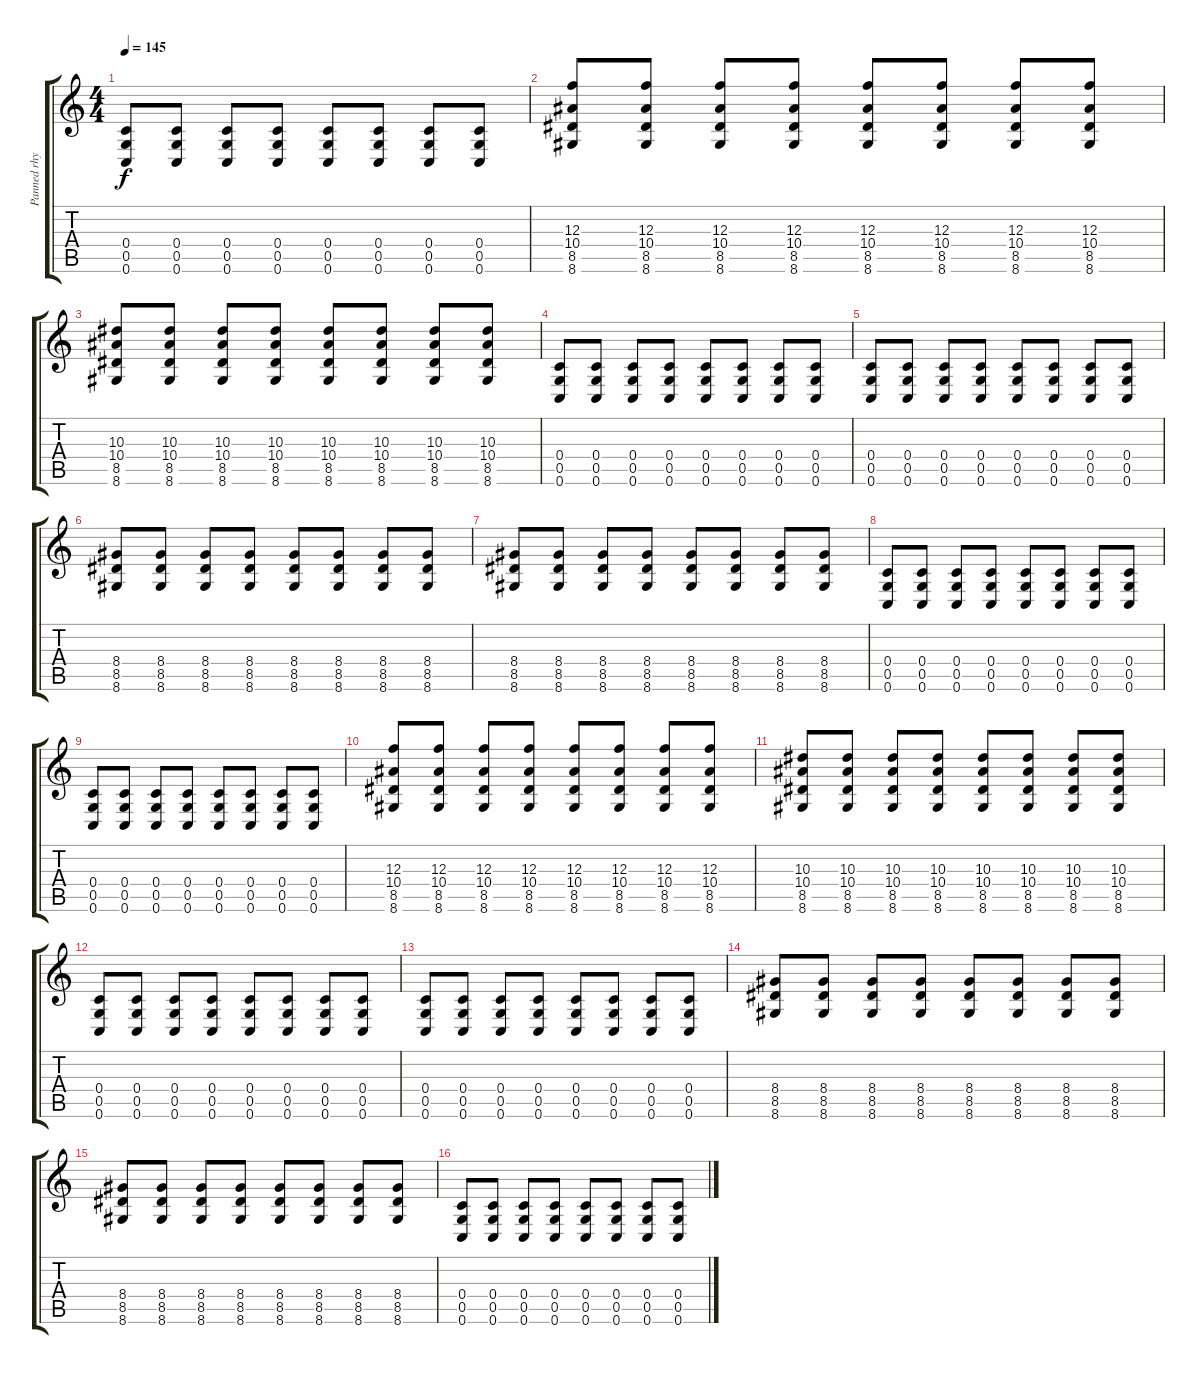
\track ("Panned rhythm guitar 2" "Panned rhy") {instrument distortionguitar}
\staff {score tabs}
\tuning (D4 A3 F3 C3 G2 C2) {hide}
\ts (4 4)
\tempo 145
\clef g2
\ks c
(0.4 0.5 0.6).8{dy f} (0.4 0.5 0.6).8 (0.4 0.5 0.6).8 (0.4 0.5 0.6).8 (0.4 0.5 0.6).8 (0.4 0.5 0.6).8 (0.4 0.5 0.6).8 (0.4 0.5 0.6).8 |
(12.3 10.4 8.5 8.6).8 (12.3 10.4 8.5 8.6).8 (12.3 10.4 8.5 8.6).8 (12.3 10.4 8.5 8.6).8 (12.3 10.4 8.5 8.6).8 (12.3 10.4 8.5 8.6).8 (12.3 10.4 8.5 8.6).8 (12.3 10.4 8.5 8.6).8 |
(10.3 10.4 8.5 8.6).8 (10.3 10.4 8.5 8.6).8 (10.3 10.4 8.5 8.6).8 (10.3 10.4 8.5 8.6).8 (10.3 10.4 8.5 8.6).8 (10.3 10.4 8.5 8.6).8 (10.3 10.4 8.5 8.6).8 (10.3 10.4 8.5 8.6).8 |
(0.4 0.5 0.6).8{balance 8} (0.4 0.5 0.6).8 (0.4 0.5 0.6).8 (0.4 0.5 0.6).8 (0.4 0.5 0.6).8 (0.4 0.5 0.6).8 (0.4 0.5 0.6).8 (0.4 0.5 0.6).8 |
(0.4 0.5 0.6).8 (0.4 0.5 0.6).8 (0.4 0.5 0.6).8 (0.4 0.5 0.6).8 (0.4 0.5 0.6).8 (0.4 0.5 0.6).8 (0.4 0.5 0.6).8 (0.4 0.5 0.6).8 |
(8.4 8.5 8.6).8 (8.4 8.5 8.6).8 (8.4 8.5 8.6).8 (8.4 8.5 8.6).8 (8.4 8.5 8.6).8 (8.4 8.5 8.6).8 (8.4 8.5 8.6).8 (8.4 8.5 8.6).8 |
(8.4 8.5 8.6).8 (8.4 8.5 8.6).8 (8.4 8.5 8.6).8 (8.4 8.5 8.6).8 (8.4 8.5 8.6).8 (8.4 8.5 8.6).8 (8.4 8.5 8.6).8 (8.4 8.5 8.6).8 |
(0.4 0.5 0.6).8 (0.4 0.5 0.6).8 (0.4 0.5 0.6).8 (0.4 0.5 0.6).8 (0.4 0.5 0.6).8 (0.4 0.5 0.6).8 (0.4 0.5 0.6).8 (0.4 0.5 0.6).8 |
(0.4 0.5 0.6).8 (0.4 0.5 0.6).8 (0.4 0.5 0.6).8 (0.4 0.5 0.6).8 (0.4 0.5 0.6).8 (0.4 0.5 0.6).8 (0.4 0.5 0.6).8 (0.4 0.5 0.6).8 |
(12.3 10.4 8.5 8.6).8 (12.3 10.4 8.5 8.6).8 (12.3 10.4 8.5 8.6).8 (12.3 10.4 8.5 8.6).8 (12.3 10.4 8.5 8.6).8 (12.3 10.4 8.5 8.6).8 (12.3 10.4 8.5 8.6).8 (12.3 10.4 8.5 8.6).8 |
(10.3 10.4 8.5 8.6).8 (10.3 10.4 8.5 8.6).8 (10.3 10.4 8.5 8.6).8 (10.3 10.4 8.5 8.6).8 (10.3 10.4 8.5 8.6).8 (10.3 10.4 8.5 8.6).8 (10.3 10.4 8.5 8.6).8 (10.3 10.4 8.5 8.6).8 |
(0.4 0.5 0.6).8{volume 12 balance 8} (0.4 0.5 0.6).8 (0.4 0.5 0.6).8 (0.4 0.5 0.6).8 (0.4 0.5 0.6).8 (0.4 0.5 0.6).8 (0.4 0.5 0.6).8 (0.4 0.5 0.6).8 |
(0.4 0.5 0.6).8 (0.4 0.5 0.6).8 (0.4 0.5 0.6).8 (0.4 0.5 0.6).8 (0.4 0.5 0.6).8 (0.4 0.5 0.6).8 (0.4 0.5 0.6).8 (0.4 0.5 0.6).8 |
(8.4 8.5 8.6).8 (8.4 8.5 8.6).8 (8.4 8.5 8.6).8 (8.4 8.5 8.6).8 (8.4 8.5 8.6).8 (8.4 8.5 8.6).8 (8.4 8.5 8.6).8 (8.4 8.5 8.6).8 |
(8.4 8.5 8.6).8 (8.4 8.5 8.6).8 (8.4 8.5 8.6).8 (8.4 8.5 8.6).8 (8.4 8.5 8.6).8 (8.4 8.5 8.6).8 (8.4 8.5 8.6).8 (8.4 8.5 8.6).8 |
(0.4 0.5 0.6).8 (0.4 0.5 0.6).8 (0.4 0.5 0.6).8 (0.4 0.5 0.6).8 (0.4 0.5 0.6).8 (0.4 0.5 0.6).8 (0.4 0.5 0.6).8 (0.4 0.5 0.6).8
